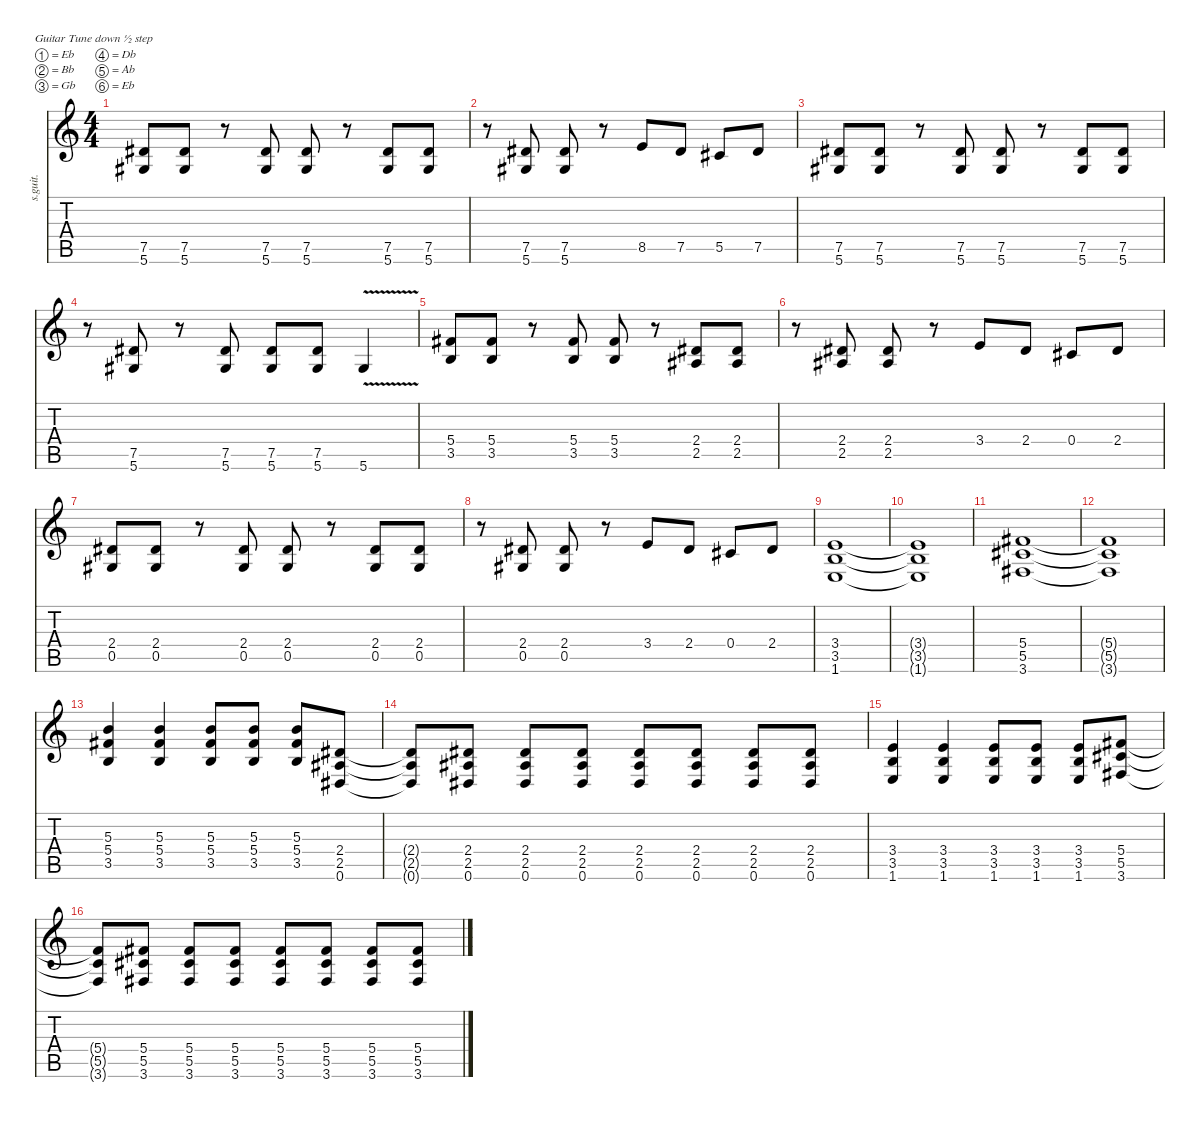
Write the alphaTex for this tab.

\defaultSystemsLayout 4
\hideDynamics
\bracketExtendMode nobrackets
\track ("" "s.guit.") {instrument distortionguitar}
\staff {score tabs}
\tuning (Eb4 Bb3 Gb3 Db3 Ab2 Eb2)
\ts (4 4)
\tempo (184 hide)
\clef g2
\ks c
(7.5{acc #} 5.6{acc #}).8{dy f} (7.5{acc #} 5.6{acc #}).8 r.8 (7.5{acc #} 5.6{acc #}).8 (7.5{acc #} 5.6{acc #}).8 r.8 (7.5{acc #} 5.6{acc #}).8 (7.5{acc #} 5.6{acc #}).8 |
r.8 (7.5{acc #} 5.6{acc #}).8 (7.5{acc #} 5.6{acc #}).8 r.8 8.5.8 7.5{acc #}.8 5.5{acc #}.8 7.5{acc #}.8 |
(7.5{acc #} 5.6{acc #}).8 (7.5{acc #} 5.6{acc #}).8 r.8 (7.5{acc #} 5.6{acc #}).8 (7.5{acc #} 5.6{acc #}).8 r.8 (7.5{acc #} 5.6{acc #}).8 (7.5{acc #} 5.6{acc #}).8 |
r.8 (7.5{acc #} 5.6{acc #}).8 r.8 (7.5{acc #} 5.6{acc #}).8 (7.5{acc #} 5.6{acc #}).8 (7.5{acc #} 5.6{acc #}).8 5.6{v acc #}.4 |
(5.4{acc #} 3.5).8 (5.4{acc #} 3.5).8 r.8 (5.4{acc #} 3.5).8 (5.4{acc #} 3.5).8 r.8 (2.4{acc #} 2.5{acc #}).8 (2.4{acc #} 2.5{acc #}).8 |
r.8 (2.4{acc #} 2.5{acc #}).8 (2.4{acc #} 2.5{acc #}).8 r.8 3.4.8 2.4{acc #}.8 0.4{acc #}.8 2.4{acc #}.8 |
(2.4{acc #} 0.5{acc #}).8 (2.4{acc #} 0.5{acc #}).8 r.8 (2.4{acc #} 0.5{acc #}).8 (2.4{acc #} 0.5{acc #}).8 r.8 (2.4{acc #} 0.5{acc #}).8 (2.4{acc #} 0.5{acc #}).8 |
r.8 (2.4{acc #} 0.5{acc #}).8 (2.4{acc #} 0.5{acc #}).8 r.8 3.4.8 2.4{acc #}.8 0.4{acc #}.8 2.4{acc #}.8 |
(3.4 3.5 1.6).1 |
(3.4{t} 3.5{t} 1.6{t}).1 |
(5.4{acc #} 5.5{acc #} 3.6{acc #}).1 |
(5.4{t acc #} 5.5{t acc #} 3.6{t acc #}).1 |
(5.3 5.4{acc #} 3.5).4 (5.3 5.4{acc #} 3.5).4 (5.3 5.4{acc #} 3.5).8 (5.3 5.4{acc #} 3.5).8 (5.3 5.4{acc #} 3.5).8 (2.4{acc #} 2.5{acc #} 0.6{acc #}).8 |
(2.4{t acc #} 2.5{t acc #} 0.6{t acc #}).8 (2.4{acc #} 2.5{acc #} 0.6{acc #}).8 (2.4{acc #} 2.5{acc #} 0.6{acc #}).8 (2.4{acc #} 2.5{acc #} 0.6{acc #}).8 (2.4{acc #} 2.5{acc #} 0.6{acc #}).8 (2.4{acc #} 2.5{acc #} 0.6{acc #}).8 (2.4{acc #} 2.5{acc #} 0.6{acc #}).8 (2.4{acc #} 2.5{acc #} 0.6{acc #}).8 |
(3.4 3.5 1.6).4 (3.4 3.5 1.6).4 (3.4 3.5 1.6).8 (3.4 3.5 1.6).8 (3.4 3.5 1.6).8 (5.4{acc #} 5.5{acc #} 3.6{acc #}).8 |
(5.4{t acc #} 5.5{t acc #} 3.6{t acc #}).8 (5.4{acc #} 5.5{acc #} 3.6{acc #}).8 (5.4{acc #} 5.5{acc #} 3.6{acc #}).8 (5.4{acc #} 5.5{acc #} 3.6{acc #}).8 (5.4{acc #} 5.5{acc #} 3.6{acc #}).8 (5.4{acc #} 5.5{acc #} 3.6{acc #}).8 (5.4{acc #} 5.5{acc #} 3.6{acc #}).8 (5.4{acc #} 5.5{acc #} 3.6{acc #}).8
